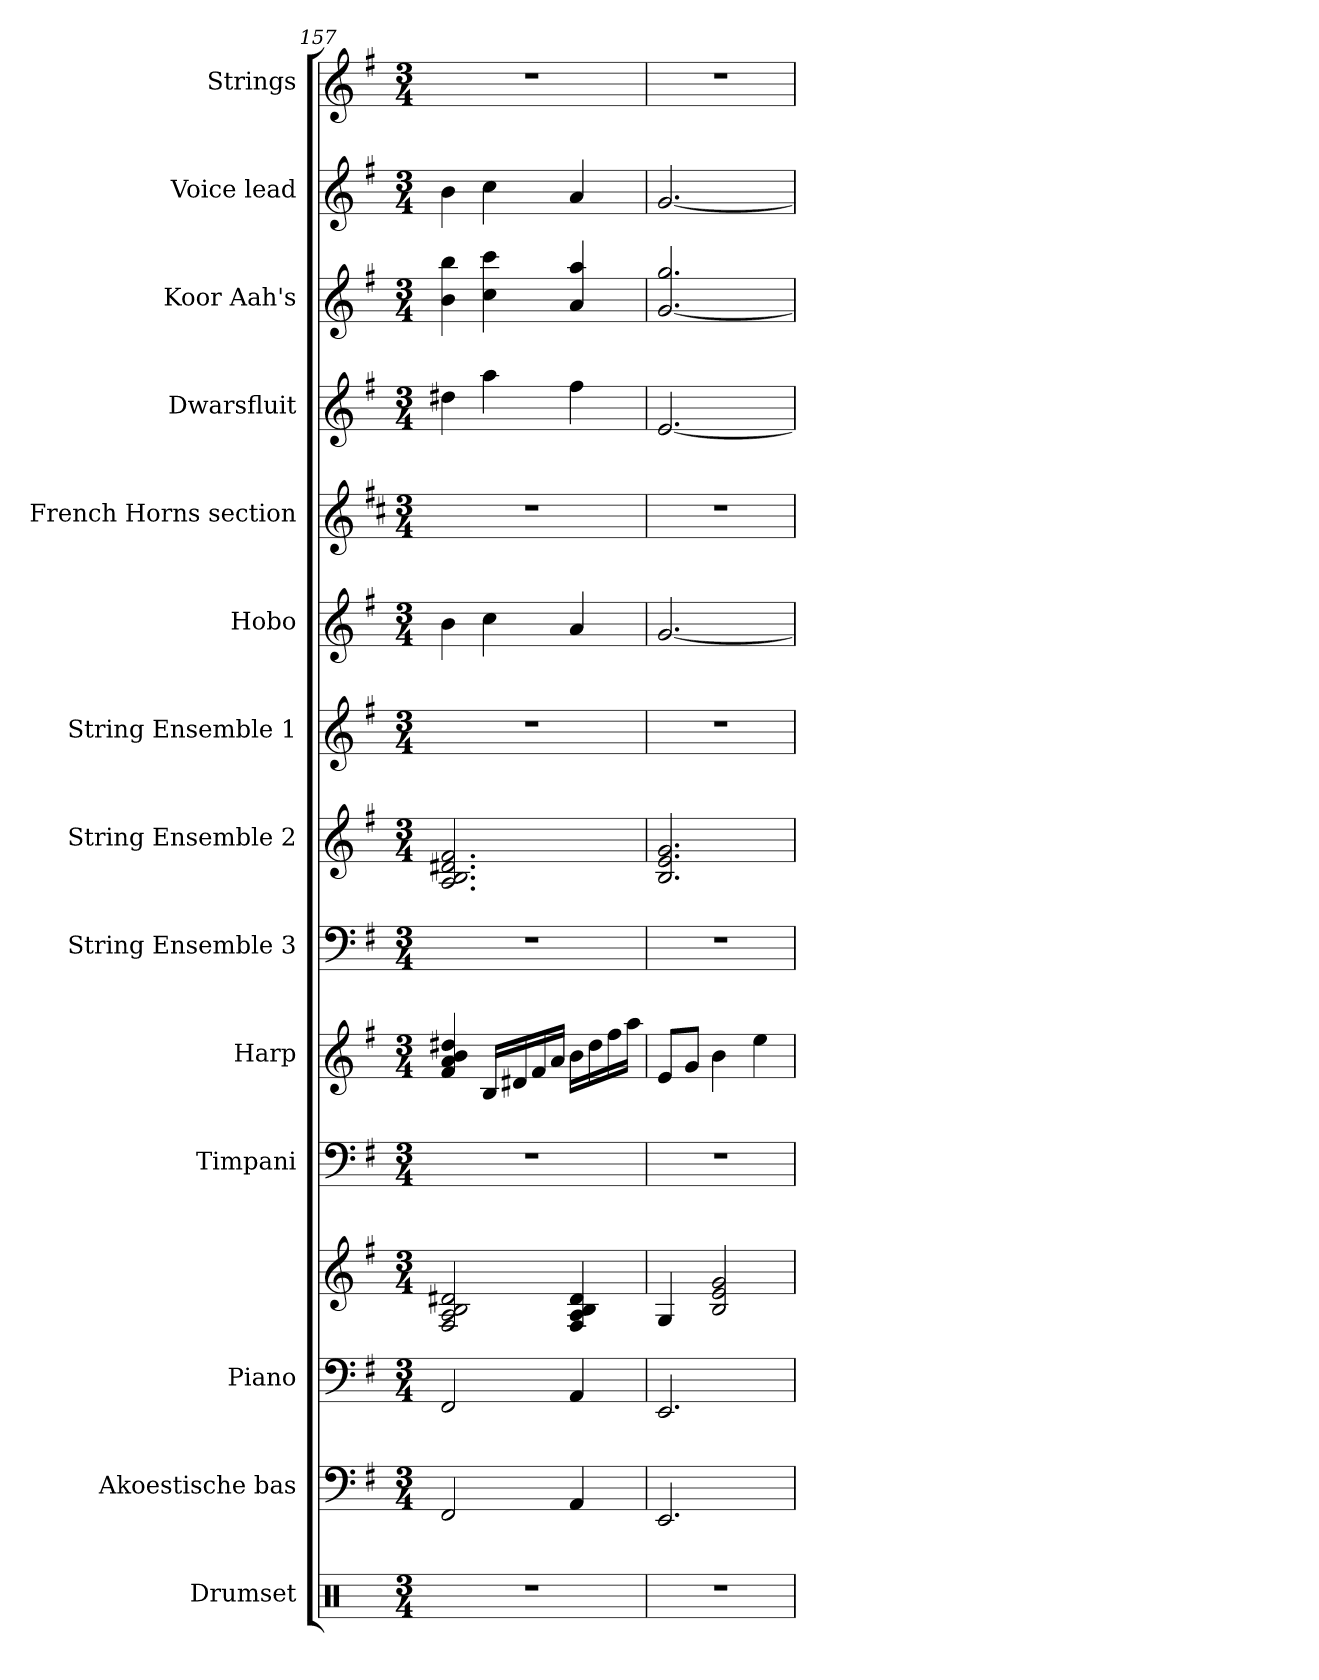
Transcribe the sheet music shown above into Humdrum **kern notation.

**kern	**kern	**kern	**kern	**kern	**kern	**kern	**kern	**kern	**kern	**kern	**kern	**kern	**kern	**kern
*part14	*part13	*part12	*part12	*part11	*part10	*part9	*part8	*part7	*part6	*part5	*part4	*part3	*part2	*part1
*staff15	*staff14	*staff13	*staff12	*staff11	*staff10	*staff9	*staff8	*staff7	*staff6	*staff5	*staff4	*staff3	*staff2	*staff1
*I"Drumset	*I"Akoestische bas	*I"Piano	*	*I"Timpani	*I"Harp	*I"String Ensemble 3	*I"String Ensemble 2	*I"String Ensemble 1	*I"Hobo	*I"French Horns section	*I"Dwarsfluit	*I"Koor Aah's	*I"Voice lead	*I"Strings
*I'D. set	*I'Bas	*I'Piano	*	*I'Timpani	*I'Harp	*I'String Ensemble 3	*I'String Ensemble 2	*I'String Ensemble 1	*I'Hobo	*I'French Horns section	*I'Dwarsfluit	*I'Koor Aah's	*I'Voice lead	*I'Strings
*clefX	*clefF4	*clefF4	*clefG2	*clefF4	*clefG2	*clefF4	*clefG2	*clefG2	*clefG2	*clefG2	*clefG2	*clefG2	*clefG2	*clefG2
*	*ITrd7c12	*	*	*	*	*	*	*	*	*ITrd4c7	*	*	*	*
*k[]	*k[f#]	*k[f#]	*k[f#]	*k[f#]	*k[f#]	*k[f#]	*k[f#]	*k[f#]	*k[f#]	*k[f#]	*k[f#]	*k[f#]	*k[f#]	*k[f#]
*M3/4	*M3/4	*M3/4	*M3/4	*M3/4	*M3/4	*M3/4	*M3/4	*M3/4	*M3/4	*M3/4	*M3/4	*M3/4	*M3/4	*M3/4
=157	=157	=157	=157	=157	=157	=157	=157	=157	=157	=157	=157	=157	=157	=157
2.r	2FFF#/	2FF#/	2F#/ 2A/ 2B/ 2d#X/	2.r	4f#/ 4a/ 4b/ 4dd#X/	2.r	2.A/ 2.B/ 2.d#X/ 2.f#/	2.r	4b\	2.r	4dd#X\	4b\ 4bb\	4b\	2.r
.	.	.	.	.	16B/LL	.	.	.	4cc\	.	4aa\	4cc\ 4ccc\	4cc\	.
.	.	.	.	.	16d#X/	.	.	.	.	.	.	.	.	.
.	.	.	.	.	16f#/	.	.	.	.	.	.	.	.	.
.	.	.	.	.	16a/JJ	.	.	.	.	.	.	.	.	.
.	4AAA/	4AA/	4F#/ 4A/ 4B/ 4d#/	.	16b\LL	.	.	.	4a/	.	4ff#\	4a/ 4aa/	4a/	.
.	.	.	.	.	16dd#\	.	.	.	.	.	.	.	.	.
.	.	.	.	.	16ff#\	.	.	.	.	.	.	.	.	.
.	.	.	.	.	16aa\JJ	.	.	.	.	.	.	.	.	.
=158	=158	=158	=158	=158	=158	=158	=158	=158	=158	=158	=158	=158	=158	=158
2.r	2.EEE/	2.EE/	4G/	2.r	8e/L	2.r	2.B/ 2.e/ 2.g/	2.r	[2.g/	2.r	[2.e/	[2.g/ 2.gg/	[2.g/	2.r
.	.	.	.	.	8g/J	.	.	.	.	.	.	.	.	.
.	.	.	2B/ 2e/ 2g/	.	4b\	.	.	.	.	.	.	.	.	.
.	.	.	.	.	4ee\	.	.	.	.	.	.	.	.	.
=	=	=	=	=	=	=	=	=	=	=	=	=	=	=
*-	*-	*-	*-	*-	*-	*-	*-	*-	*-	*-	*-	*-	*-	*-
